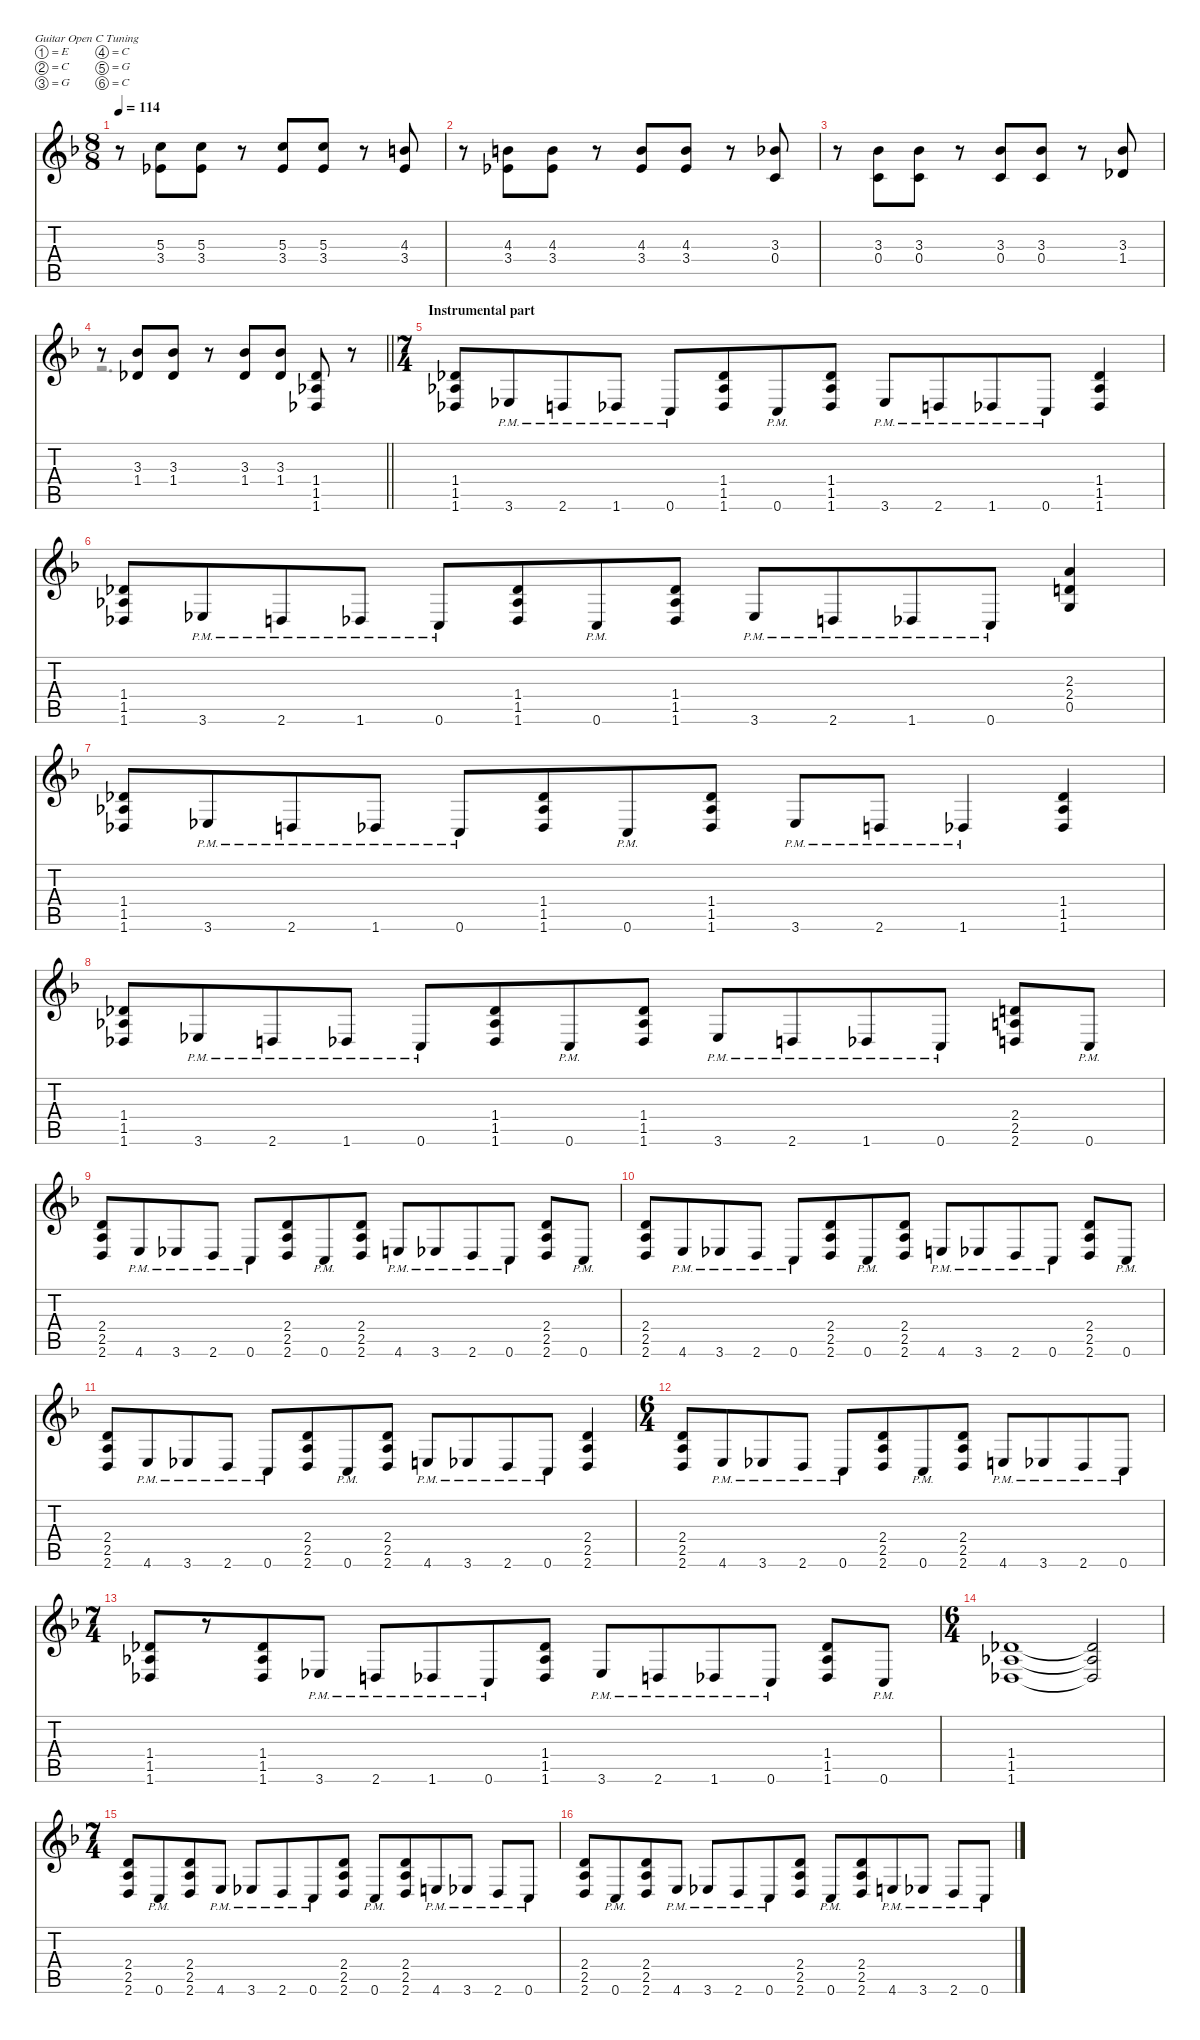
\defaultSystemsLayout 4
\hideDynamics
\bracketExtendMode nobrackets
\singleTrackTrackNamePolicy hidden
\multiTrackTrackNamePolicy hidden
\firstSystemTrackNameMode fullname
\otherSystemsTrackNameOrientation horizontal
\track ("Guitar 1" "Gtr 1") {mute instrument electricguitarjazz}
\staff {score tabs}
\tuning (E4 C4 G3 C3 G2 C2)
\voice
\ts (8 8)
\tempo 114
\clef g2
\ks dminor
r.8{dy f beam Down} (5.3{acc forcenatural} 3.4{acc b}).8{beam Up} (5.3{acc forcenatural} 3.4{acc b}).8{beam Up} r.8{beam Up} (5.3{acc forcenatural} 3.4{acc b}).8{beam Up} (5.3{acc forcenatural} 3.4{acc b}).8{beam Up} r.8{beam Up} (4.3{acc forcenatural} 3.4{acc b}).8{beam Up} |
r.8{beam Down} (4.3{acc forcenatural} 3.4{acc b}).8{beam Up} (4.3{acc forcenatural} 3.4{acc b}).8{beam Up} r.8{beam Up} (4.3{acc forcenatural} 3.4{acc b}).8{beam Up} (4.3{acc forcenatural} 3.4{acc b}).8{beam Up} r.8{beam Up} (3.3{acc b} 0.4{acc forcenatural}).8{beam Up} |
r.8{beam Down} (3.3{acc b} 0.4{acc forcenatural}).8{beam Up} (3.3{acc b} 0.4{acc forcenatural}).8{beam Up} r.8{beam Up} (3.3{acc b} 0.4{acc forcenatural}).8{beam Up} (3.3{acc b} 0.4{acc forcenatural}).8{beam Up} r.8{beam Up} (3.3{acc b} 1.4{acc b}).8{beam Up} |
\barLineRight lightlight
r.8{instrument distortionguitar beam Up} (3.3{acc b} 1.4{acc b}).8{beam Up} (3.3{acc b} 1.4{acc b}).8{beam Up} r.8{beam Up} (3.3{acc b} 1.4{acc b}).8{beam Up} (3.3{acc b} 1.4{acc b}).8{beam Up beam split} (1.4{acc b} 1.5{acc b} 1.6{acc b}).8{beam Up} r.8{beam Up} |
\ts (7 4)
\beaming (8 4 4 4 4)
\section ("" "Instrumental part")
(1.4{acc b} 1.5{acc b} 1.6{acc b}).8{beam Up} 3.6{pm acc b}.8{beam Up} 2.6{pm acc forcenatural}.8{beam Up} 1.6{pm acc b}.8{beam Up} 0.6{pm acc forcenatural}.8{beam Up} (1.4{acc b} 1.5{acc b} 1.6{acc b}).8{beam Up} 0.6{pm acc forcenatural}.8{beam Up} (1.4{acc b} 1.5{acc b} 1.6{acc b}).8{beam Up} 3.6{pm acc b}.8{beam Up} 2.6{pm acc forcenatural}.8{beam Up} 1.6{pm acc b}.8{beam Up} 0.6{pm acc forcenatural}.8{beam Up} (1.4{acc b} 1.5{acc b} 1.6{acc b}).4{beam Up} |
(1.4{acc b} 1.5{acc b} 1.6{acc b}).8{beam Up} 3.6{pm acc b}.8{beam Up} 2.6{pm acc forcenatural}.8{beam Up} 1.6{pm acc b}.8{beam Up} 0.6{pm acc forcenatural}.8{beam Up} (1.4{acc b} 1.5{acc b} 1.6{acc b}).8{beam Up} 0.6{pm acc forcenatural}.8{beam Up} (1.4{acc b} 1.5{acc b} 1.6{acc b}).8{beam Up} 3.6{pm acc b}.8{beam Up} 2.6{pm acc forcenatural}.8{beam Up} 1.6{pm acc b}.8{beam Up} 0.6{pm acc forcenatural}.8{beam Up} (2.3{acc forcenatural} 2.4{acc forcenatural} 0.5{acc forcenatural}).4{beam Up} |
(1.4{acc b} 1.5{acc b} 1.6{acc b}).8{beam Up} 3.6{pm acc b}.8{beam Up} 2.6{pm acc forcenatural}.8{beam Up} 1.6{pm acc b}.8{beam Up} 0.6{pm acc forcenatural}.8{beam Up} (1.4{acc b} 1.5{acc b} 1.6{acc b}).8{beam Up} 0.6{pm acc forcenatural}.8{beam Up} (1.4{acc b} 1.5{acc b} 1.6{acc b}).8{beam Up} 3.6{pm acc b}.8{beam Up} 2.6{pm acc forcenatural}.8{beam Up} 1.6{pm acc b}.4{beam Up} (1.4{acc b} 1.5{acc b} 1.6{acc b}).4{beam Up} |
(1.4{acc b} 1.5{acc b} 1.6{acc b}).8{beam Up} 3.6{pm acc b}.8{beam Up} 2.6{pm acc forcenatural}.8{beam Up} 1.6{pm acc b}.8{beam Up} 0.6{pm acc forcenatural}.8{beam Up} (1.4{acc b} 1.5{acc b} 1.6{acc b}).8{beam Up} 0.6{pm acc forcenatural}.8{beam Up} (1.4{acc b} 1.5{acc b} 1.6{acc b}).8{beam Up} 3.6{pm acc b}.8{beam Up} 2.6{pm acc forcenatural}.8{beam Up} 1.6{pm acc b}.8{beam Up} 0.6{pm acc forcenatural}.8{beam Up} (2.4{acc forcenatural} 2.5{acc forcenatural} 2.6{acc forcenatural}).8{beam Up} 0.6{pm acc forcenatural}.8{beam Up} |
(2.4{acc forcenatural} 2.5{acc forcenatural} 2.6{acc forcenatural}).8{beam Up} 4.6{pm acc forcenatural}.8{beam Up} 3.6{pm acc b}.8{beam Up} 2.6{pm acc forcenatural}.8{beam Up} 0.6{pm acc forcenatural}.8{beam Up} (2.4{acc forcenatural} 2.5{acc forcenatural} 2.6{acc forcenatural}).8{beam Up} 0.6{pm acc forcenatural}.8{beam Up} (2.4{acc forcenatural} 2.5{acc forcenatural} 2.6{acc forcenatural}).8{beam Up} 4.6{pm acc forcenatural}.8{beam Up} 3.6{pm acc b}.8{beam Up} 2.6{pm acc forcenatural}.8{beam Up} 0.6{pm acc forcenatural}.8{beam Up} (2.4{acc forcenatural} 2.5{acc forcenatural} 2.6{acc forcenatural}).8{beam Up} 0.6{pm acc forcenatural}.8{beam Up} |
(2.4{acc forcenatural} 2.5{acc forcenatural} 2.6{acc forcenatural}).8{beam Up} 4.6{pm acc forcenatural}.8{beam Up} 3.6{pm acc b}.8{beam Up} 2.6{pm acc forcenatural}.8{beam Up} 0.6{pm acc forcenatural}.8{beam Up} (2.4{acc forcenatural} 2.5{acc forcenatural} 2.6{acc forcenatural}).8{beam Up} 0.6{pm acc forcenatural}.8{beam Up} (2.4{acc forcenatural} 2.5{acc forcenatural} 2.6{acc forcenatural}).8{beam Up} 4.6{pm acc forcenatural}.8{beam Up} 3.6{pm acc b}.8{beam Up} 2.6{pm acc forcenatural}.8{beam Up} 0.6{pm acc forcenatural}.8{beam Up} (2.4{acc forcenatural} 2.5{acc forcenatural} 2.6{acc forcenatural}).8{beam Up} 0.6{pm acc forcenatural}.8{beam Up} |
(2.4{acc forcenatural} 2.5{acc forcenatural} 2.6{acc forcenatural}).8{beam Up} 4.6{pm acc forcenatural}.8{beam Up} 3.6{pm acc b}.8{beam Up} 2.6{pm acc forcenatural}.8{beam Up} 0.6{pm acc forcenatural}.8{beam Up} (2.4{acc forcenatural} 2.5{acc forcenatural} 2.6{acc forcenatural}).8{beam Up} 0.6{pm acc forcenatural}.8{beam Up} (2.4{acc forcenatural} 2.5{acc forcenatural} 2.6{acc forcenatural}).8{beam Up} 4.6{pm acc forcenatural}.8{beam Up} 3.6{pm acc b}.8{beam Up} 2.6{pm acc forcenatural}.8{beam Up} 0.6{pm acc forcenatural}.8{beam Up} (2.4{acc forcenatural} 2.5{acc forcenatural} 2.6{acc forcenatural}).4{beam Up} |
\ts (6 4)
\beaming (8 4 4 4 4)
(2.4{acc forcenatural} 2.5{acc forcenatural} 2.6{acc forcenatural}).8{beam Up} 4.6{pm acc forcenatural}.8{beam Up} 3.6{pm acc b}.8{beam Up} 2.6{pm acc forcenatural}.8{beam Up} 0.6{pm acc forcenatural}.8{beam Up} (2.4{acc forcenatural} 2.5{acc forcenatural} 2.6{acc forcenatural}).8{beam Up} 0.6{pm acc forcenatural}.8{beam Up} (2.4{acc forcenatural} 2.5{acc forcenatural} 2.6{acc forcenatural}).8{beam Up} 4.6{pm acc forcenatural}.8{beam Up} 3.6{pm acc b}.8{beam Up} 2.6{pm acc forcenatural}.8{beam Up} 0.6{pm acc forcenatural}.8{beam Up} |
\ts (7 4)
\beaming (8 4 4 4 4)
(1.4{acc b} 1.5{acc b} 1.6{acc b}).8{beam Up} r.8{beam Up} (1.4{acc b} 1.5{acc b} 1.6{acc b}).8{beam Up} 3.6{pm acc b}.8{beam Up} 2.6{pm acc forcenatural}.8{beam Up} 1.6{pm acc b}.8{beam Up} 0.6{pm acc forcenatural}.8{beam Up} (1.4{acc b} 1.5{acc b} 1.6{acc b}).8{beam Up} 3.6{pm acc b}.8{beam Up} 2.6{pm acc forcenatural}.8{beam Up} 1.6{pm acc b}.8{beam Up} 0.6{pm acc forcenatural}.8{beam Up} (1.4{acc b} 1.5{acc b} 1.6{acc b}).8{beam Up} 0.6{pm acc forcenatural}.8{beam Up} |
\ts (6 4)
\beaming (8 4 4 4 4)
(1.4{acc b} 1.5{acc b} 1.6{acc b}).1{beam Up} (1.4{t acc b} 1.5{t acc b} 1.6{t acc b}).2{beam Up} |
\ts (7 4)
\beaming (8 4 4 4 4)
(2.4{acc forcenatural} 2.5{acc forcenatural} 2.6{acc forcenatural}).8{beam Up} 0.6{pm acc forcenatural}.8{beam Up} (2.4{acc forcenatural} 2.5{acc forcenatural} 2.6{acc forcenatural}).8{beam Up} 4.6{pm acc forcenatural}.8{beam Up} 3.6{pm acc b}.8{beam Up} 2.6{pm acc forcenatural}.8{beam Up} 0.6{pm acc forcenatural}.8{beam Up} (2.4{acc forcenatural} 2.5{acc forcenatural} 2.6{acc forcenatural}).8{beam Up} 0.6{pm acc forcenatural}.8{beam Up} (2.4{acc forcenatural} 2.5{acc forcenatural} 2.6{acc forcenatural}).8{beam Up} 4.6{pm acc forcenatural}.8{beam Up} 3.6{pm acc b}.8{beam Up} 2.6{pm acc forcenatural}.8{beam Up} 0.6{pm acc forcenatural}.8{beam Up} |
(2.4{acc forcenatural} 2.5{acc forcenatural} 2.6{acc forcenatural}).8{beam Up} 0.6{pm acc forcenatural}.8{beam Up} (2.4{acc forcenatural} 2.5{acc forcenatural} 2.6{acc forcenatural}).8{beam Up} 4.6{pm acc forcenatural}.8{beam Up} 3.6{pm acc b}.8{beam Up} 2.6{pm acc forcenatural}.8{beam Up} 0.6{pm acc forcenatural}.8{beam Up} (2.4{acc forcenatural} 2.5{acc forcenatural} 2.6{acc forcenatural}).8{beam Up} 0.6{pm acc forcenatural}.8{beam Up} (2.4{acc forcenatural} 2.5{acc forcenatural} 2.6{acc forcenatural}).8{beam Up} 4.6{pm acc forcenatural}.8{beam Up} 3.6{pm acc b}.8{beam Up} 2.6{pm acc forcenatural}.8{beam Up} 0.6{pm acc forcenatural}.8{beam Up}
\voice
\clef g2
\ottava regular
\simile none
\ks dminor
|
|
|
\barLineRight lightlight
|
|
|
|
|
|
|
|
|
|
|
|
\voice
\clef g2
\ottava regular
\simile none
\ks dminor
|
|
|
\barLineRight lightlight
r.2{d dy mf beam Down} |
|
|
|
|
|
|
|
|
|
|
|
\voice
\clef g2
\ottava regular
\simile none
\ks dminor
|
|
|
\barLineRight lightlight
r.2{d dy mf beam Down} |
|
|
|
|
|
|
|
|
|
|
|
